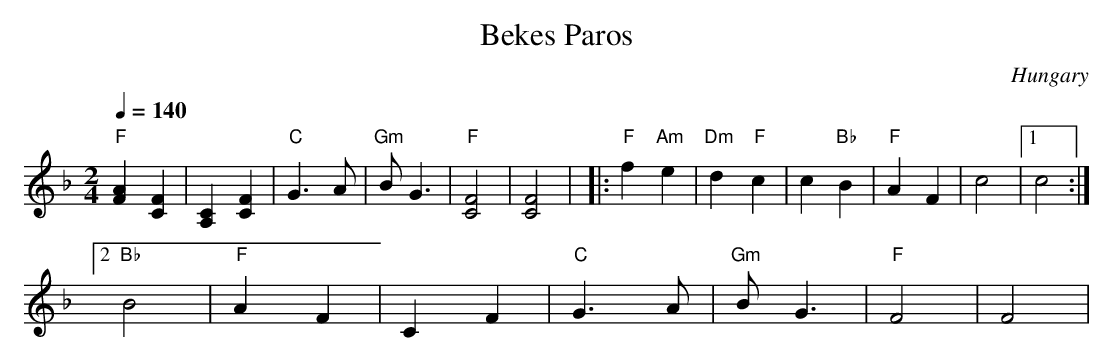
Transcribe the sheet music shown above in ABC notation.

X:1
T:Bekes Paros
O:Hungary
L:1/8
M:2/4
Q:1/4=140
K:F
"F"[A2F2] [F2C2]| [C2A,2] [F2C2]| "C"G3 A| "Gm"B G3| "F"[F4C4]| [F4C4]|\
|: "F"f2 "Am"e2 | "Dm"d2 "F"c2| c2 "Bb"B2| "F"A2 F2| c4|[1 c4 :|
[2 "Bb"B4| "F"A2 F2| C2 F2| "C"G3 A| "Gm"B G3| "F"F4| F4|
